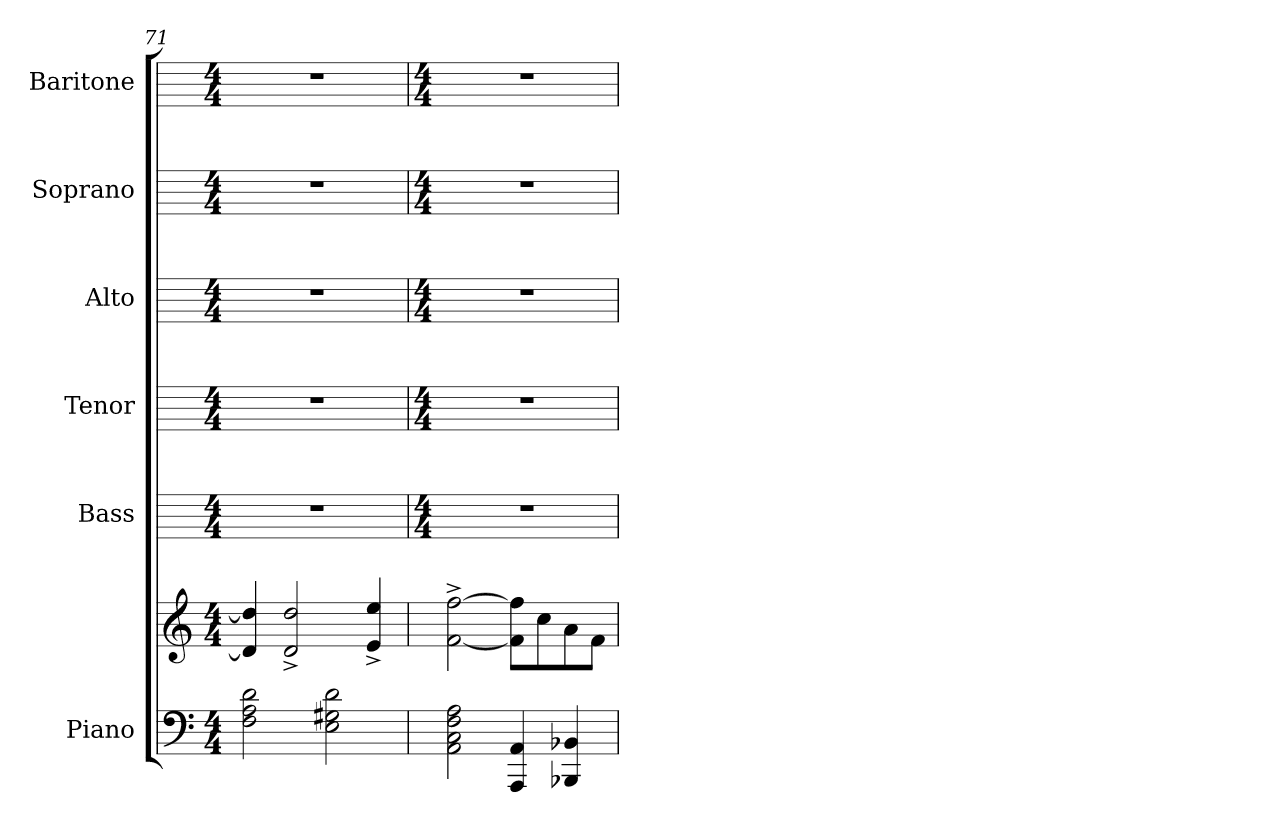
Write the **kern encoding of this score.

**kern	**kern	**kern	**kern	**kern	**kern	**kern
*part6	*part6	*part5	*part4	*part3	*part2	*part1
*staff7	*staff6	*staff5	*staff4	*staff3	*staff2	*staff1
*I"Piano	*	*I"Bass	*I"Tenor	*I"Alto	*I"Soprano	*I"Baritone
*	*	*I'B	*I'T	*I'A	*I'S	*
*clefF4	*clefG2	*	*	*	*	*
*k[]	*k[]	*	*	*	*	*
*C:	*C:	*	*	*	*	*
*M4/4	*M4/4	*M4/4	*M4/4	*M4/4	*M4/4	*M4/4
=71	=71	=71	=71	=71	=71	=71
*^	*^	*	*	*	*	*
2F 2A 2d	2ryy	4d] 4dd]	2ryy	1r	1r	1r	1r	1r
.	.	2d^ 2dd^	.	.	.	.	.	.
2E 2G#X 2d	2ryy	.	2ryy	.	.	.	.	.
.	.	4e^ 4ee^	.	.	.	.	.	.
*v	*v	*	*	*	*	*	*	*
!!LO:LB:g=z
=72	=72	=72	=72	=72	=72	=72	=72
*	*	*	*M4/4	*M4/4	*M4/4	*M4/4	*M4/4
2AA 2C 2F 2A	[2f^ [2ff^	2ryy	1r	1r	1r	1r	1r
4AAA 4AA	8f] 8ff]L	2ryy	.	.	.	.	.
.	8cc	.	.	.	.	.	.
4BBB-X 4BB-X	8a	.	.	.	.	.	.
.	8fJ	.	.	.	.	.	.
*	*v	*v	*	*	*	*	*
=	=	=	=	=	=	=
*-	*-	*-	*-	*-	*-	*-
